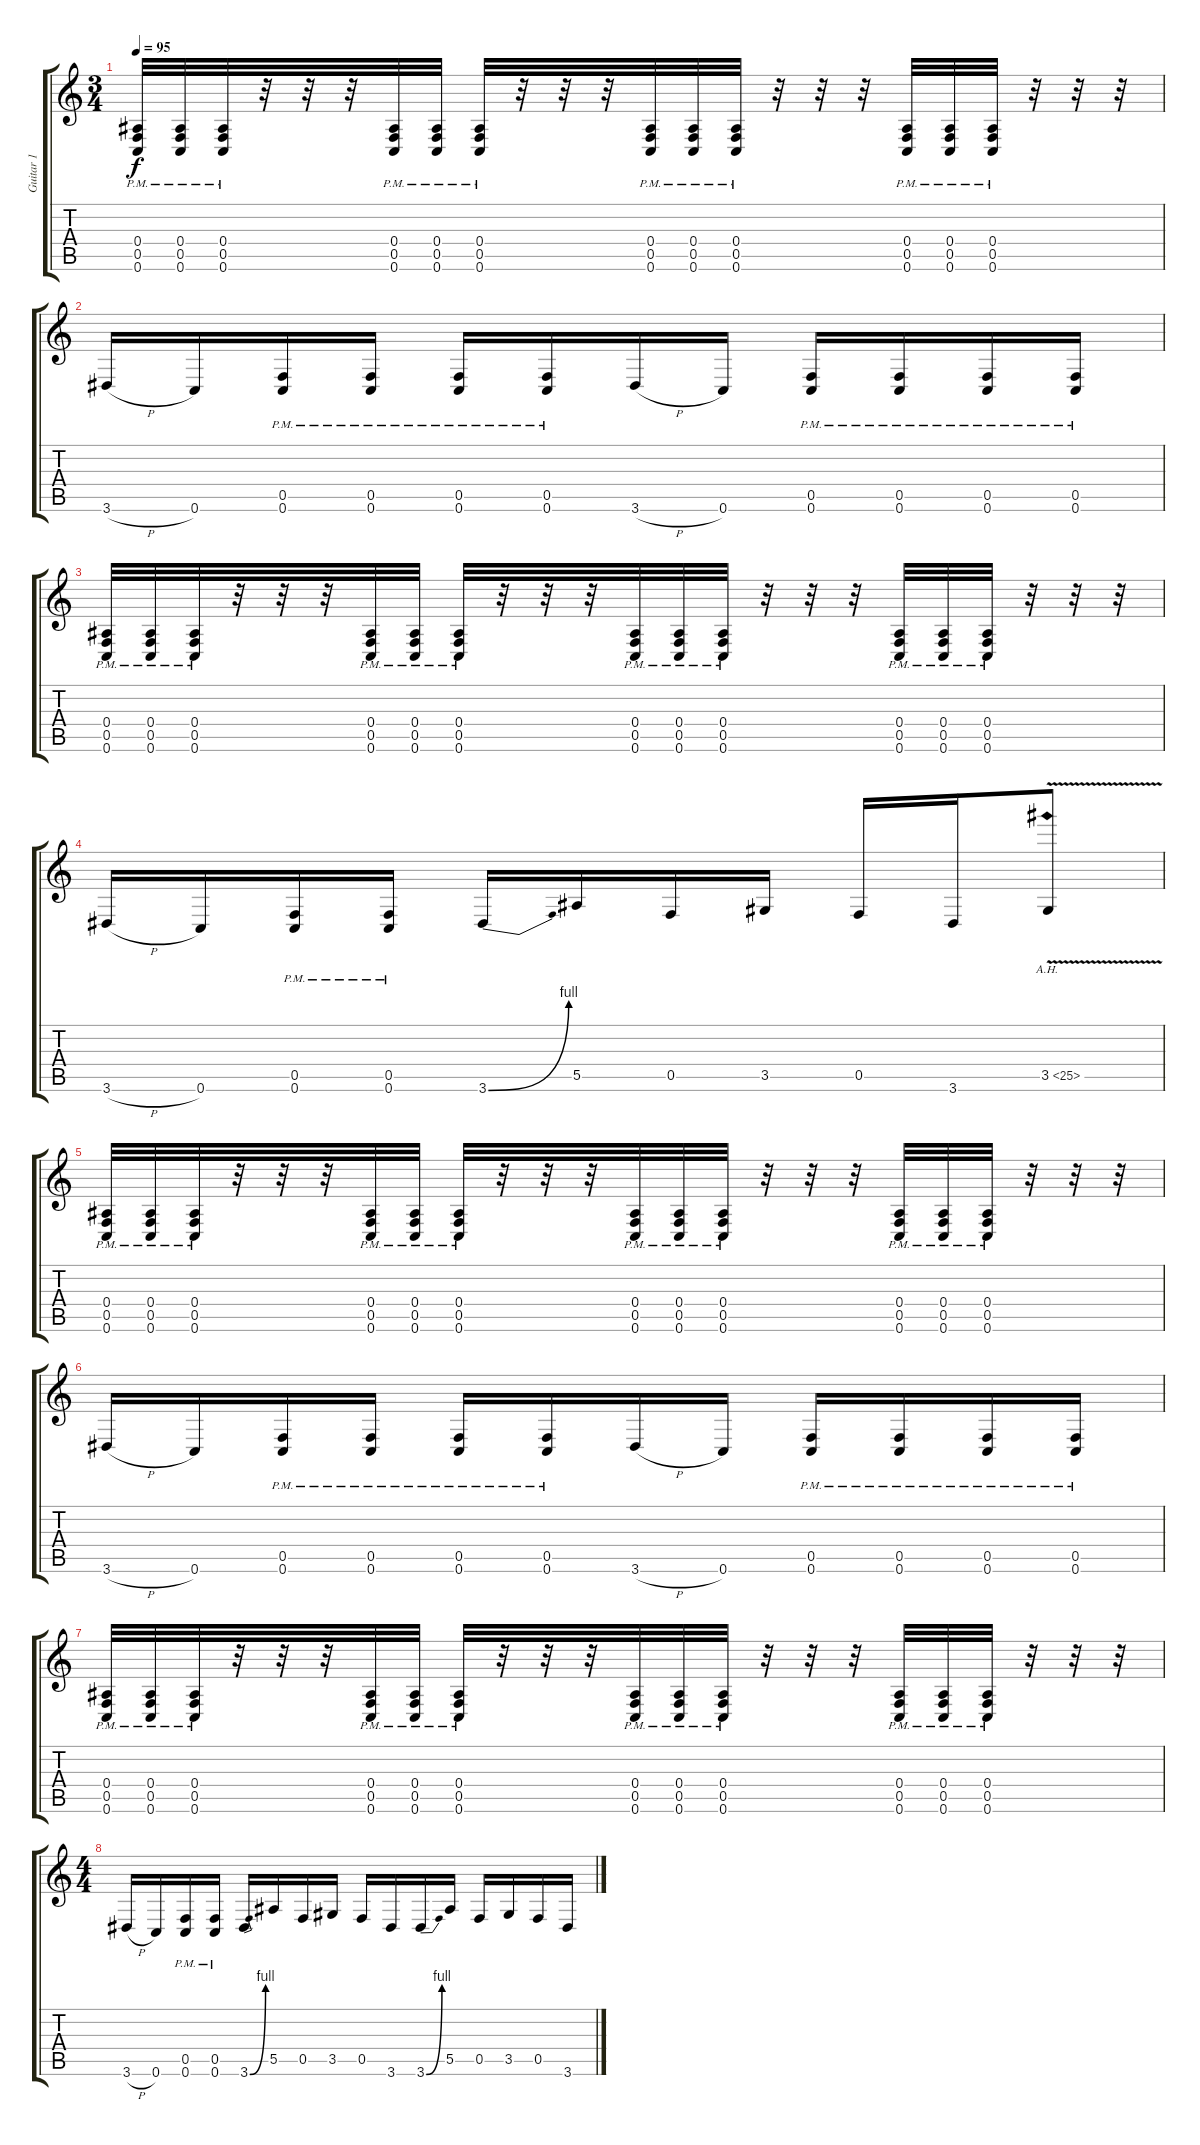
\track ("Guitar 1" "Guitar 1") {instrument electricguitarclean}
\staff {score tabs}
\tuning (C4 G3 Eb3 Bb2 F2 C2) {hide}
\ts (3 4)
\tempo 95
\clef g2
\ks c
(0.4{pm} 0.5{pm} 0.6{pm}).32{dy f} (0.4{pm} 0.5{pm} 0.6{pm}).32 (0.4{pm} 0.5{pm} 0.6{pm}).32 r.32 r.32 r.32 (0.4{pm} 0.5{pm} 0.6{pm}).32 (0.4{pm} 0.5{pm} 0.6{pm}).32 (0.4{pm} 0.5{pm} 0.6{pm}).32 r.32 r.32 r.32 (0.4{pm} 0.5{pm} 0.6{pm}).32 (0.4{pm} 0.5{pm} 0.6{pm}).32 (0.4{pm} 0.5{pm} 0.6{pm}).32 r.32 r.32 r.32 (0.4{pm} 0.5{pm} 0.6{pm}).32 (0.4{pm} 0.5{pm} 0.6{pm}).32 (0.4{pm} 0.5{pm} 0.6{pm}).32 r.32 r.32 r.32 |
3.6{h}.16 0.6.16 (0.5{pm} 0.6{pm}).16 (0.5{pm} 0.6{pm}).16 (0.5{pm} 0.6{pm}).16 (0.5{pm} 0.6{pm}).16 3.6{h}.16 0.6.16 (0.5{pm} 0.6{pm}).16 (0.5{pm} 0.6{pm}).16 (0.5{pm} 0.6{pm}).16 (0.5{pm} 0.6{pm}).16 |
(0.4{pm} 0.5{pm} 0.6{pm}).32 (0.4{pm} 0.5{pm} 0.6{pm}).32 (0.4{pm} 0.5{pm} 0.6{pm}).32 r.32 r.32 r.32 (0.4{pm} 0.5{pm} 0.6{pm}).32 (0.4{pm} 0.5{pm} 0.6{pm}).32 (0.4{pm} 0.5{pm} 0.6{pm}).32 r.32 r.32 r.32 (0.4{pm} 0.5{pm} 0.6{pm}).32 (0.4{pm} 0.5{pm} 0.6{pm}).32 (0.4{pm} 0.5{pm} 0.6{pm}).32 r.32 r.32 r.32 (0.4{pm} 0.5{pm} 0.6{pm}).32 (0.4{pm} 0.5{pm} 0.6{pm}).32 (0.4{pm} 0.5{pm} 0.6{pm}).32 r.32 r.32 r.32 |
3.6{h}.16 0.6.16 (0.5{pm} 0.6{pm}).16 (0.5{pm} 0.6{pm}).16 3.6{be (bend 0 0 60 4)}.16 5.5.16 0.5.16 3.5.16 0.5.16 3.6.16 3.5{ah 22 v}.8 |
(0.4{pm} 0.5{pm} 0.6{pm}).32 (0.4{pm} 0.5{pm} 0.6{pm}).32 (0.4{pm} 0.5{pm} 0.6{pm}).32 r.32 r.32 r.32 (0.4{pm} 0.5{pm} 0.6{pm}).32 (0.4{pm} 0.5{pm} 0.6{pm}).32 (0.4{pm} 0.5{pm} 0.6{pm}).32 r.32 r.32 r.32 (0.4{pm} 0.5{pm} 0.6{pm}).32 (0.4{pm} 0.5{pm} 0.6{pm}).32 (0.4{pm} 0.5{pm} 0.6{pm}).32 r.32 r.32 r.32 (0.4{pm} 0.5{pm} 0.6{pm}).32 (0.4{pm} 0.5{pm} 0.6{pm}).32 (0.4{pm} 0.5{pm} 0.6{pm}).32 r.32 r.32 r.32 |
3.6{h}.16 0.6.16 (0.5{pm} 0.6{pm}).16 (0.5{pm} 0.6{pm}).16 (0.5{pm} 0.6{pm}).16 (0.5{pm} 0.6{pm}).16 3.6{h}.16 0.6.16 (0.5{pm} 0.6{pm}).16 (0.5{pm} 0.6{pm}).16 (0.5{pm} 0.6{pm}).16 (0.5{pm} 0.6{pm}).16 |
(0.4{pm} 0.5{pm} 0.6{pm}).32 (0.4{pm} 0.5{pm} 0.6{pm}).32 (0.4{pm} 0.5{pm} 0.6{pm}).32 r.32 r.32 r.32 (0.4{pm} 0.5{pm} 0.6{pm}).32 (0.4{pm} 0.5{pm} 0.6{pm}).32 (0.4{pm} 0.5{pm} 0.6{pm}).32 r.32 r.32 r.32 (0.4{pm} 0.5{pm} 0.6{pm}).32 (0.4{pm} 0.5{pm} 0.6{pm}).32 (0.4{pm} 0.5{pm} 0.6{pm}).32 r.32 r.32 r.32 (0.4{pm} 0.5{pm} 0.6{pm}).32 (0.4{pm} 0.5{pm} 0.6{pm}).32 (0.4{pm} 0.5{pm} 0.6{pm}).32 r.32 r.32 r.32 |
\ts (4 4)
3.6{h}.16 0.6.16 (0.5{pm} 0.6{pm}).16 (0.5{pm} 0.6{pm}).16 3.6{be (bend 0 0 60 4)}.16 5.5.16 0.5.16 3.5.16 0.5.16 3.6.16 3.6{be (bend 0 0 60 4)}.16 5.5.16 0.5.16 3.5.16 0.5.16 3.6.16
